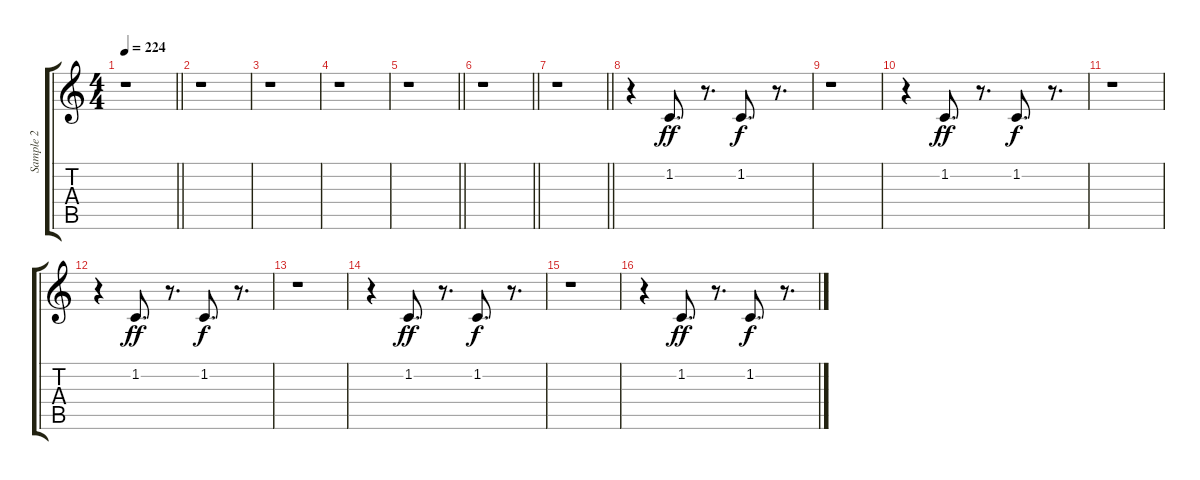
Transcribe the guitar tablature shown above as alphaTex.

\track ("Sample 2" "Sample 2") {instrument lead1square}
\staff {score tabs}
\tuning (E4 B3 G3 D3 A2 E2) {hide}
\ts (4 4)
\tempo 224
\clef g2
\barLineRight lightlight
\ks c
r.1{dy ff} |
r.1 |
r.1 |
r.1 |
\barLineRight lightlight
r.1 |
\section ("" " ")
\barLineRight lightlight
r.1 |
\barLineRight lightlight
r.1 |
\section ("" " ")
r.4 1.2.8{d} r.8{d} 1.2.8{d dy f} r.8{d} |
r.1 |
r.4 1.2.8{d dy ff} r.8{d} 1.2.8{d dy f} r.8{d} |
r.1 |
r.4 1.2.8{d dy ff} r.8{d} 1.2.8{d dy f} r.8{d} |
r.1 |
r.4 1.2.8{d dy ff} r.8{d} 1.2.8{d dy f} r.8{d} |
r.1 |
r.4 1.2.8{d dy ff} r.8{d} 1.2.8{d dy f} r.8{d}
